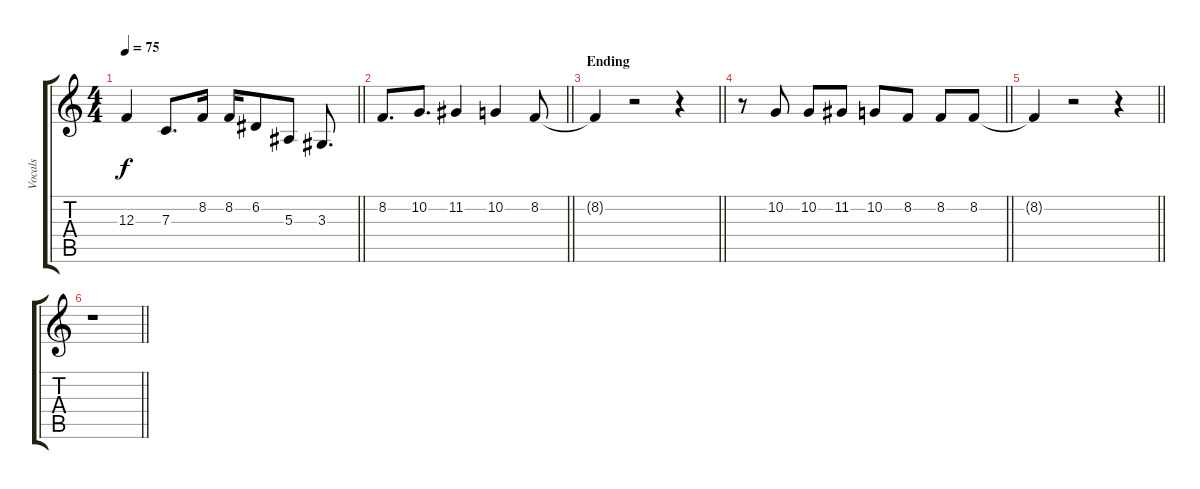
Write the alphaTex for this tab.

\track ("Vocals" "Vocals") {instrument lead2sawtooth}
\staff {score tabs}
\tuning (D4 A3 F3 C3 G2 D2) {hide}
\ts (4 4)
\tempo 75
\clef g2
\barLineRight lightlight
\ks c
12.3{t}.4{dy f} 7.3.8{d} 8.2.16 8.2.16 6.2.8 5.3.8 3.3.8{d} |
\barLineRight lightlight
8.2.8{d} 10.2.8{d} 11.2.4 10.2.4 8.2.8 |
\section ("" "Ending")
\barLineRight lightlight
8.2{t}.4 r.2 r.4 |
\barLineRight lightlight
r.8 10.2.8 10.2.8 11.2.8 10.2.8 8.2.8 8.2.8 8.2.8 |
\barLineRight lightlight
8.2{t}.4 r.2 r.4 |
\barLineRight lightlight
r.1
